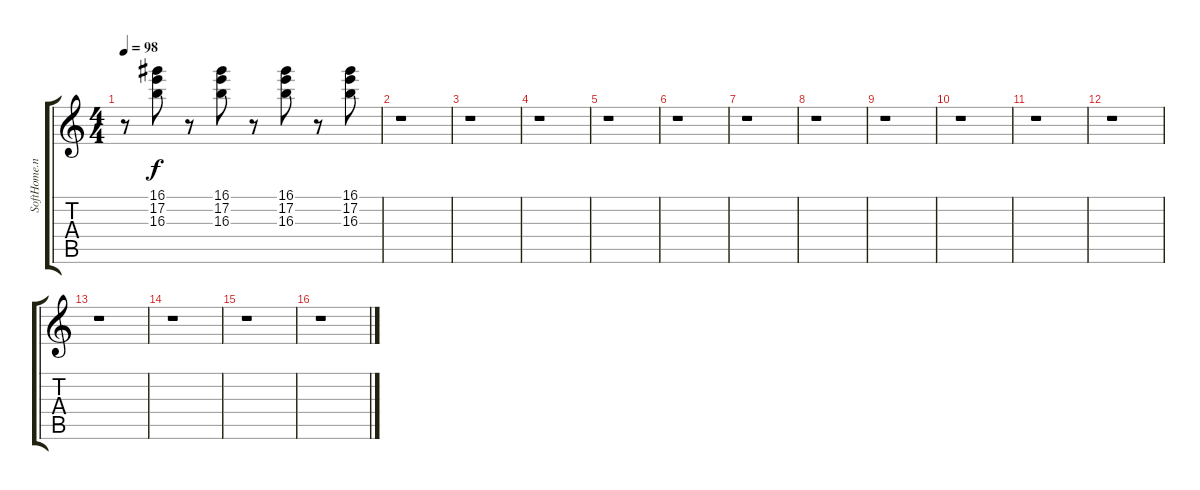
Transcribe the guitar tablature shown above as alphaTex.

\track ("" "SoftHome.n") {instrument overdrivenguitar}
\staff {score tabs}
\tuning (E4 B3 G3 D3 A2 E2) {hide}
\ts (4 4)
\tempo 98
\clef g2
\ks c
r.8{dy f} (16.1 17.2 16.3).8 r.8 (16.1 17.2 16.3).8 r.8 (16.1 17.2 16.3).8 r.8 (16.1 17.2 16.3).8 |
r.1 |
r.1 |
r.1 |
r.1 |
r.1 |
r.1 |
r.1 |
r.1 |
r.1 |
r.1 |
r.1 |
r.1 |
r.1 |
r.1 |
r.1
